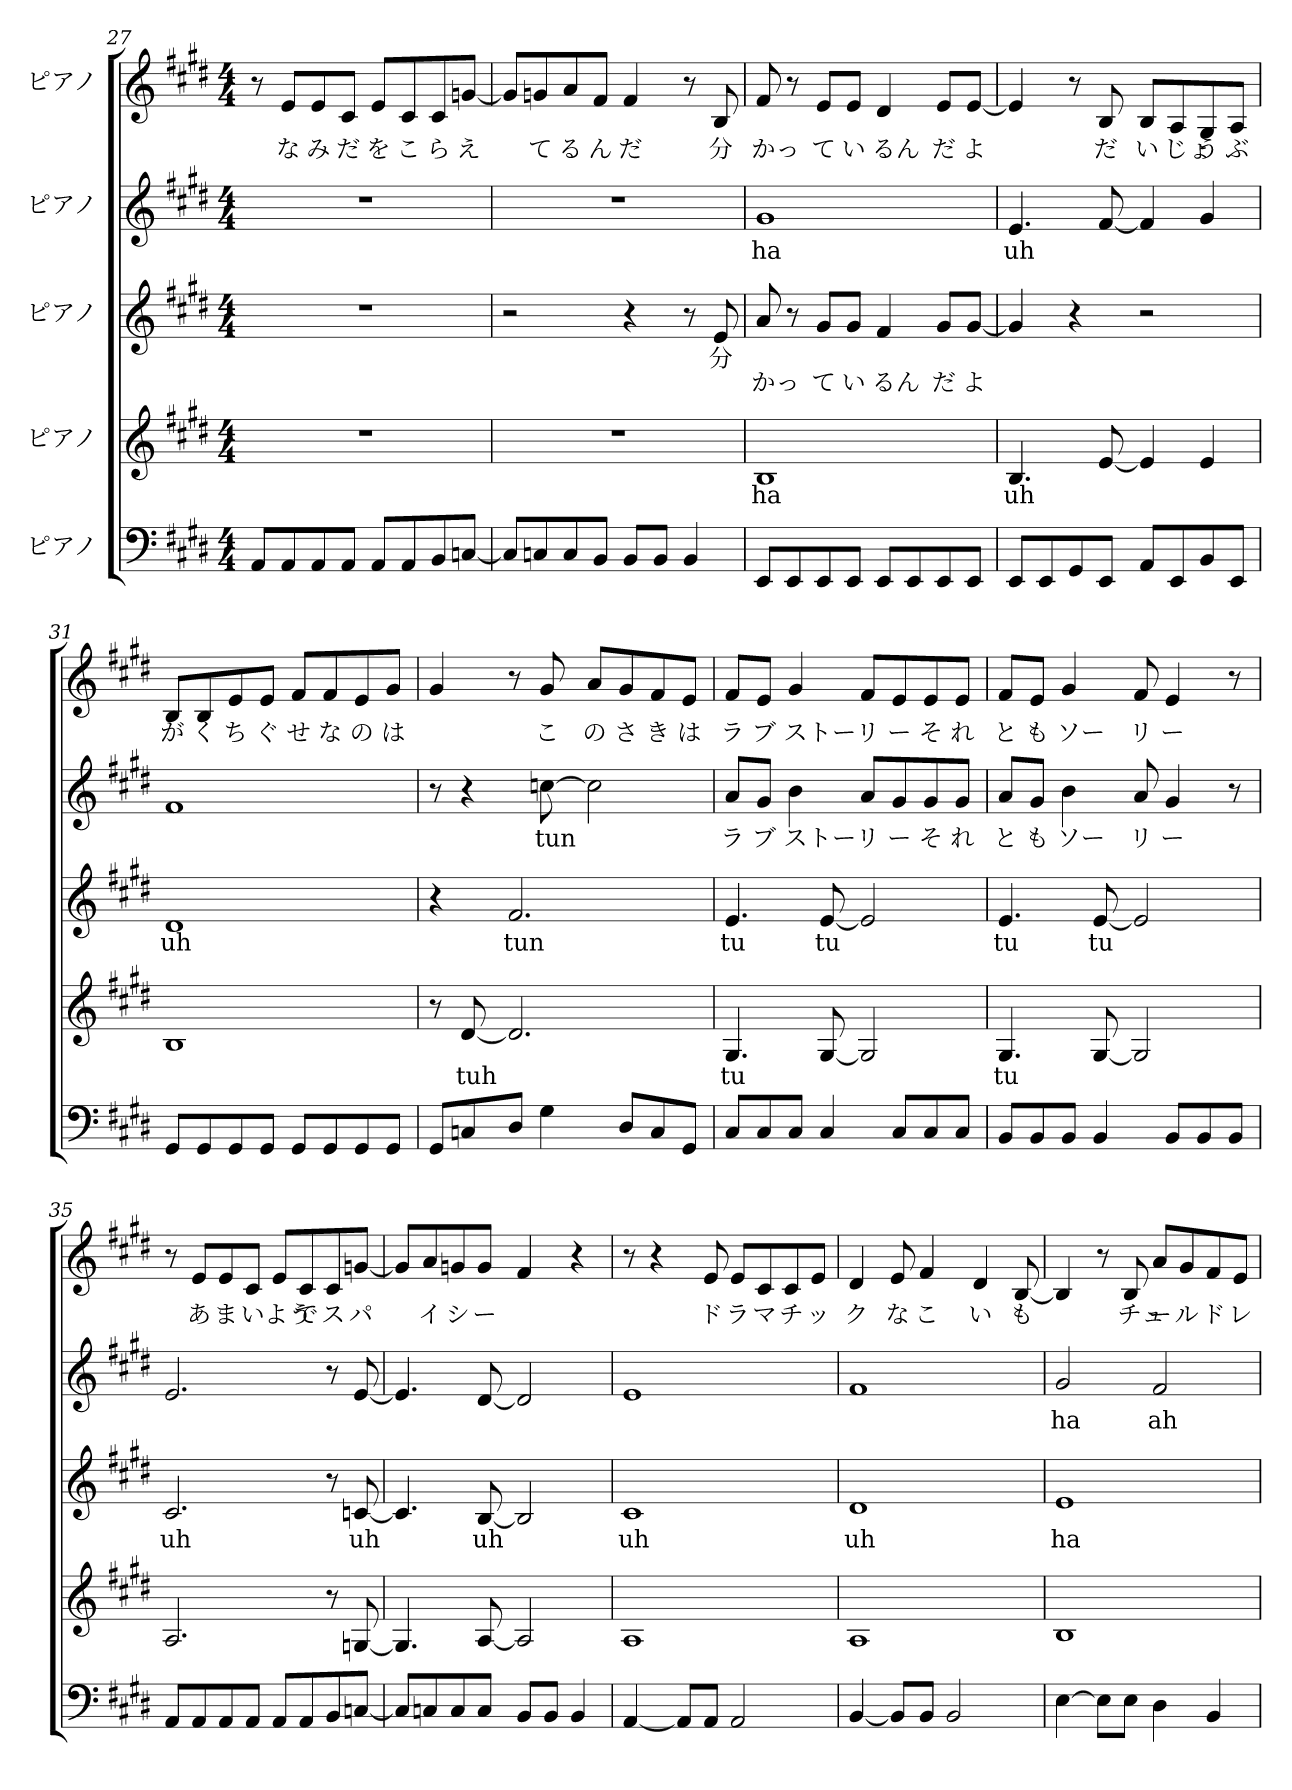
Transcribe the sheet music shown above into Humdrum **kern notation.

**kern	**kern	**text	**kern	**text	**text	**kern	**text	**kern	**text
*part5	*part4	*part4	*part3	*part3	*part3	*part2	*part2	*part1	*part1
*staff5	*staff4	*staff4	*staff3	*staff3	*staff3	*staff2	*staff2	*staff1	*staff1
*I"ピアノ	*I"ピアノ	*	*I"ピアノ	*	*	*I"ピアノ	*	*I"ピアノ	*
*clefF4	*clefG2	*	*clefG2	*	*	*clefG2	*	*clefG2	*
*k[f#c#g#d#]	*k[f#c#g#d#]	*	*k[f#c#g#d#]	*	*	*k[f#c#g#d#]	*	*k[f#c#g#d#]	*
*M4/4	*M4/4	*	*M4/4	*	*	*M4/4	*	*M4/4	*
=27	=27	=27	=27	=27	=27	=27	=27	=27	=27
8AAL	1r	.	1r	.	.	1r	.	8r	.
8AA	.	.	.	.	.	.	.	8eL	な
8AA	.	.	.	.	.	.	.	8e	み
8AAJ	.	.	.	.	.	.	.	8c#J	だ
8AAL	.	.	.	.	.	.	.	8eL	を
8AA	.	.	.	.	.	.	.	8c#	こ
8BB	.	.	.	.	.	.	.	8c#	ら
[8CnJ	.	.	.	.	.	.	.	[8gnJ	え
=28	=28	=28	=28	=28	=28	=28	=28	=28	=28
8CL]	1r	.	2r	.	.	1r	.	8gL]	.
8Cn	.	.	.	.	.	.	.	8gn	て
8C	.	.	.	.	.	.	.	8a	る
8BBJ	.	.	.	.	.	.	.	8f#J	ん
8BBL	.	.	4r	.	.	.	.	4f#	だ
8BBJ	.	.	.	.	.	.	.	.	.
4BB	.	.	8r	.	.	.	.	8r	.
.	.	.	8e	分	.	.	.	8B	分
=29	=29	=29	=29	=29	=29	=29	=29	=29	=29
8EEL	1B	ha	8a	.	かっ	1g#	ha	8f#	かっ
8EE	.	.	8r	.	.	.	.	8r	.
8EE	.	.	8g#L	.	て	.	.	8eL	て
8EEJ	.	.	8g#J	.	い	.	.	8eJ	い
8EEL	.	.	4f#	.	るん	.	.	4d#	るん
8EE	.	.	.	.	.	.	.	.	.
8EE	.	.	8g#L	.	だ	.	.	8eL	だ
8EEJ	.	.	[8g#J	.	よ	.	.	[8eJ	よ
=30	=30	=30	=30	=30	=30	=30	=30	=30	=30
8EEL	4.B	uh	4g#]	.	.	4.e	uh	4e]	.
8EE	.	.	.	.	.	.	.	.	.
8GG#	.	.	4r	.	.	.	.	8r	.
8EEJ	[8e	.	.	.	.	[8f#	.	8B	だ
8AAL	4e]	.	2r	.	.	4f#]	.	8BL	い
8EE	.	.	.	.	.	.	.	8A	じょ
8BB	4e	.	.	.	.	4g#	.	8G#	う
8EEJ	.	.	.	.	.	.	.	8AJ	ぶ
=31	=31	=31	=31	=31	=31	=31	=31	=31	=31
8GG#L	1B	.	1d#	uh	.	1f#	.	8BL	が
8GG#	.	.	.	.	.	.	.	8B	く
8GG#	.	.	.	.	.	.	.	8e	ち
8GG#J	.	.	.	.	.	.	.	8eJ	ぐ
8GG#L	.	.	.	.	.	.	.	8f#L	せ
8GG#	.	.	.	.	.	.	.	8f#	な
8GG#	.	.	.	.	.	.	.	8e	の
8GG#J	.	.	.	.	.	.	.	8g#J	は
=32	=32	=32	=32	=32	=32	=32	=32	=32	=32
8GG#L	8r	.	4r	.	.	8r	.	4g#	.
8Cn	[8d#	tuh	.	.	.	4r	.	.	.
8D#J	2.d#]	.	2.f#	tun	.	.	.	8r	.
4G#	.	.	.	.	.	[8ccn	tun	8g#	こ
.	.	.	.	.	.	2cc]	.	8aL	の
8D#L	.	.	.	.	.	.	.	8g#	さ
8C	.	.	.	.	.	.	.	8f#	き
8GG#J	.	.	.	.	.	.	.	8eJ	は
=33	=33	=33	=33	=33	=33	=33	=33	=33	=33
8C#L	4.G#	tu	4.e	tu	.	8aL	ラ	8f#L	ラ
8C#	.	.	.	.	.	8g#J	ブ	8eJ	ブ
8C#J	.	.	.	.	.	4b	ストー	4g#	ストー
4C#	[8G#	.	[8e	tu	.	.	.	.	.
.	2G#]	.	2e]	.	.	8aL	リ	8f#L	リ
8C#L	.	.	.	.	.	8g#	ー	8e	ー
8C#	.	.	.	.	.	8g#	そ	8e	そ
8C#J	.	.	.	.	.	8g#J	れ	8eJ	れ
=34	=34	=34	=34	=34	=34	=34	=34	=34	=34
8BBL	4.G#	tu	4.e	tu	.	8aL	と	8f#L	と
8BB	.	.	.	.	.	8g#J	も	8eJ	も
8BBJ	.	.	.	.	.	4b	ソー	4g#	ソー
4BB	[8G#	.	[8e	tu	.	.	.	.	.
.	2G#]	.	2e]	.	.	8a	リ	8f#	リ
8BBL	.	.	.	.	.	4g#	ー	4e	ー
8BB	.	.	.	.	.	.	.	.	.
8BBJ	.	.	.	.	.	8r	.	8r	.
=35	=35	=35	=35	=35	=35	=35	=35	=35	=35
8AAL	2.A	.	2.c#	uh	.	2.e	.	8r	.
8AA	.	.	.	.	.	.	.	8eL	あ
8AA	.	.	.	.	.	.	.	8e	ま
8AAJ	.	.	.	.	.	.	.	8c#J	い
8AAL	.	.	.	.	.	.	.	8eL	よう
8AA	.	.	.	.	.	.	.	8c#	で
8BB	8r	.	8r	.	.	8r	.	8c#	ス
[8CnJ	[8Gn	.	[8cn	uh	.	[8e	.	[8gnJ	パ
=36	=36	=36	=36	=36	=36	=36	=36	=36	=36
8CL]	4.G]	.	4.c]	.	.	4.e]	.	8gL]	.
8Cn	.	.	.	.	.	.	.	8a	イ
8C	.	.	.	.	.	.	.	8gn	シ
8CJ	[8A	.	[8B	uh	.	[8d#	.	8gJ	ー
8BBL	2A]	.	2B]	.	.	2d#]	.	4f#	.
8BBJ	.	.	.	.	.	.	.	.	.
4BB	.	.	.	.	.	.	.	4r	.
=37	=37	=37	=37	=37	=37	=37	=37	=37	=37
[4AA	1A	.	1c#	uh	.	1e	.	8r	.
.	.	.	.	.	.	.	.	4r	.
8AAL]	.	.	.	.	.	.	.	.	.
8AAJ	.	.	.	.	.	.	.	8e	ド
2AA	.	.	.	.	.	.	.	8eL	ラ
.	.	.	.	.	.	.	.	8c#	マ
.	.	.	.	.	.	.	.	8c#	チ
.	.	.	.	.	.	.	.	8eJ	ッ
=38	=38	=38	=38	=38	=38	=38	=38	=38	=38
[4BB	1A	.	1d#	uh	.	1f#	.	4d#	ク
8BBL]	.	.	.	.	.	.	.	8e	な
8BBJ	.	.	.	.	.	.	.	4f#	こ
2BB	.	.	.	.	.	.	.	.	.
.	.	.	.	.	.	.	.	4d#	い
.	.	.	.	.	.	.	.	[8B	も
=39	=39	=39	=39	=39	=39	=39	=39	=39	=39
[4E	1B	.	1e	ha	.	2g#	ha	4B]	.
8EL]	.	.	.	.	.	.	.	8r	.
8EJ	.	.	.	.	.	.	.	8B	チュ
4D#	.	.	.	.	.	2f#	ah	8aL	ー
.	.	.	.	.	.	.	.	8g#	ル
4BB	.	.	.	.	.	.	.	8f#	ド
.	.	.	.	.	.	.	.	8eJ	レ
=	=	=	=	=	=	=	=	=	=
*-	*-	*-	*-	*-	*-	*-	*-	*-	*-
